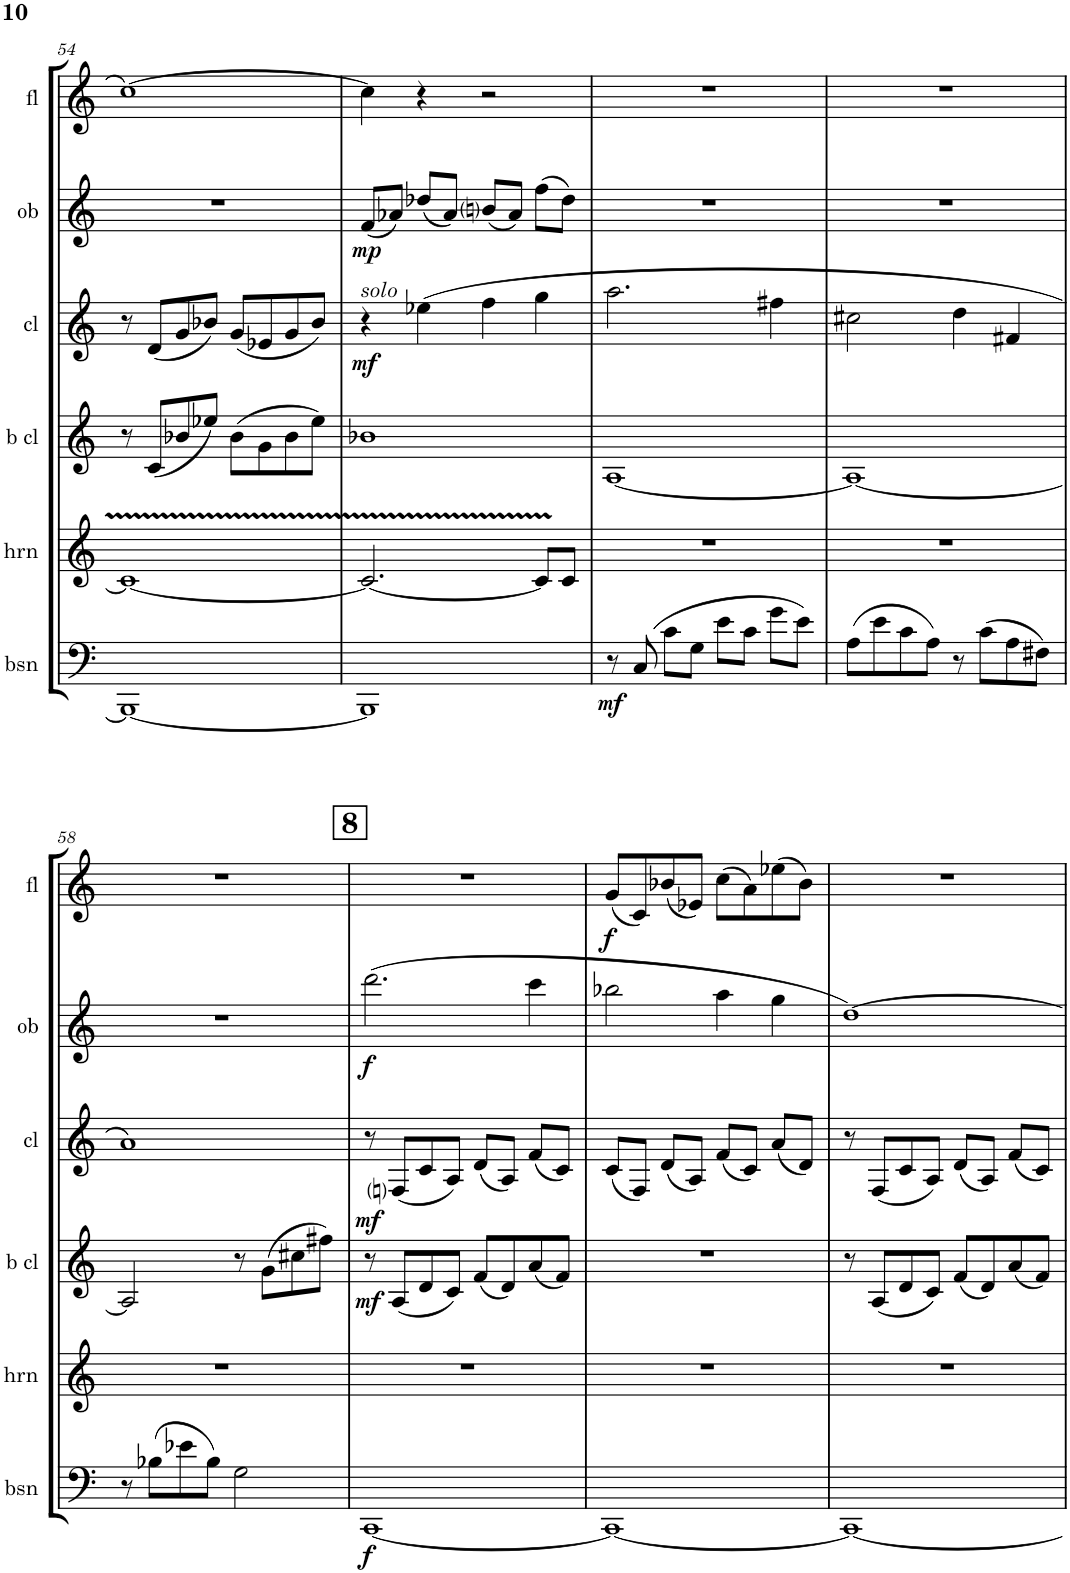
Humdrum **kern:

**kern	**dynam	**kern	**kern	**dynam	**kern	**dynam	**kern	**dynam	**kern	**dynam
*part6	*part6	*part5	*part4	*part4	*part3	*part3	*part2	*part2	*part1	*part1
*staff6	*staff6	*staff5	*staff4	*staff4	*staff3	*staff3	*staff2	*staff2	*staff1	*staff1
*I"Bassoon	*	*I"Horn in F	*I"Bb Bass Clarinet	*	*I"Bb Clarinet	*	*I"Oboe	*	*I"Flute	*
*I'bsn	*	*I'hrn	*I'b cl	*	*I'cl	*	*I'ob	*	*I'fl	*
!!LO:PB:g=z
*clefF4	*	*clefG2	*clefG2	*	*clefG2	*	*clefG2	*	*clefG2	*
*	*	*Trd4c7	*Trd8c14	*	*Trd1c2	*	*	*	*	*
*k[]	*	*k[]	*k[]	*	*k[]	*	*k[]	*	*k[]	*
*M4/4	*	*M4/4	*M4/4	*	*M4/4	*	*M4/4	*	*M4/4	*
=54	=54	=54	=54	=54	=54	=54	=54	=54	=54	=54
1BBB-_	.	1c_	8r	.	8r	.	1r	.	[1cc	.
.	.	.	(8c/L	.	(8d/L	.	.	.	.	.
.	.	.	8b-X/	.	8g/	.	.	.	.	.
.	.	.	8ee-X/J)	.	8b-X/J)	.	.	.	.	.
.	.	.	(8b-\L	.	(8g/L	.	.	.	.	.
.	.	.	8g\	.	8e-X/	.	.	.	.	.
.	.	.	8b-\	.	8g/	.	.	.	.	.
.	.	.	8ee-\J)	.	8b-/J)	.	.	.	.	.
=55	=55	=55	=55	=55	=55	=55	=55	=55	=55	=55
!	!	!	!	!	!LO:TX:a:i:t=solo	!	!	!	!	!
!	!	!	!	!	!	!LO:DY:b	!	!LO:DY:b	!	!
1BBB-]	.	2.c/_	1b-X	.	4r	mf	(8f/L	mp	4cc\]	.
.	.	.	.	.	.	.	8a-X/J)	.	.	.
.	.	.	.	.	(4ee-X\	.	(8dd-X/L	.	4r	.
.	.	.	.	.	.	.	8a-/J)	.	.	.
.	.	.	.	.	4ff\	.	(8bni/L	.	2r	.
.	.	.	.	.	.	.	8a-/J)	.	.	.
.	.	8c/L]	.	.	4gg\	.	(8ff\L	.	.	.
.	.	8c/J	.	.	.	.	8dd-\J)	.	.	.
=56	=56	=56	=56	=56	=56	=56	=56	=56	=56	=56
!	!LO:DY:b	!	!	!	!	!	!	!	!	!
8r	mf	1r	[1A	.	2.aa\	.	1r	.	1r	.
(8C/	.	.	.	.	.	.	.	.	.	.
8c\L	.	.	.	.	.	.	.	.	.	.
8G\J	.	.	.	.	.	.	.	.	.	.
8e\L	.	.	.	.	.	.	.	.	.	.
8c\J	.	.	.	.	.	.	.	.	.	.
8g\L	.	.	.	.	4ff#X\	.	.	.	.	.
8e\J)	.	.	.	.	.	.	.	.	.	.
=57	=57	=57	=57	=57	=57	=57	=57	=57	=57	=57
(8A\L	.	1r	1A_	.	2cc#X\	.	1r	.	1r	.
8e\	.	.	.	.	.	.	.	.	.	.
8c\	.	.	.	.	.	.	.	.	.	.
8A\J)	.	.	.	.	.	.	.	.	.	.
8r	.	.	.	.	4dd\	.	.	.	.	.
(8c\L	.	.	.	.	.	.	.	.	.	.
8A\	.	.	.	.	4f#X/	.	.	.	.	.
8F#X\J)	.	.	.	.	.	.	.	.	.	.
!!LO:LB:g=z
=58	=58	=58	=58	=58	=58	=58	=58	=58	=58	=58
8r	.	1r	2A/]	.	1a)	.	1r	.	1r	.
(8B-X\L	.	.	.	.	.	.	.	.	.	.
8e-X\	.	.	.	.	.	.	.	.	.	.
8B-\J)	.	.	.	.	.	.	.	.	.	.
2G\	.	.	8r	.	.	.	.	.	.	.
.	.	.	(8g\L	.	.	.	.	.	.	.
.	.	.	8cc#X\	.	.	.	.	.	.	.
.	.	.	8ff#X\J)	.	.	.	.	.	.	.
!!LO:REH:place=s1:a:B:cj:fs=14:t=8
=59	=59	=59	=59	=59	=59	=59	=59	=59	=59	=59
!	!LO:DY:b	!	!	!LO:DY:b	!	!LO:DY:b	!	!LO:DY:b	!	!
[1CC	f	1r	8r	mf	8r	mf	(2.ddd\	f	1r	.
.	.	.	(8A/L	.	(8Fni/L	.	.	.	.	.
.	.	.	8d/	.	8c/	.	.	.	.	.
.	.	.	8c/J)	.	8A/J)	.	.	.	.	.
.	.	.	(8f/L	.	(8d/L	.	.	.	.	.
.	.	.	8d/)	.	8A/J)	.	.	.	.	.
.	.	.	(8a/	.	(8f/L	.	4ccc\	.	.	.
.	.	.	8f/J)	.	8c/J)	.	.	.	.	.
=60	=60	=60	=60	=60	=60	=60	=60	=60	=60	=60
!	!	!	!	!	!	!	!	!	!	!LO:DY:b
1CC_	.	1r	1r	.	(8c/L	.	2bb-X\	.	(8g/L	f
.	.	.	.	.	8F/J)	.	.	.	8c/)	.
.	.	.	.	.	(8d/L	.	.	.	(8b-X/	.
.	.	.	.	.	8A/J)	.	.	.	8e-X/J)	.
.	.	.	.	.	(8f/L	.	4aa\	.	(8cc\L	.
.	.	.	.	.	8c/J)	.	.	.	8a\)	.
.	.	.	.	.	(8a/L	.	4gg\	.	(8ee-X\	.
.	.	.	.	.	8d/J)	.	.	.	8b-\J)	.
=61	=61	=61	=61	=61	=61	=61	=61	=61	=61	=61
1CC_	.	1r	8r	.	8r	.	[1dd)	.	1r	.
.	.	.	(8A/L	.	(8F/L	.	.	.	.	.
.	.	.	8d/	.	8c/	.	.	.	.	.
.	.	.	8c/J)	.	8A/J)	.	.	.	.	.
.	.	.	(8f/L	.	(8d/L	.	.	.	.	.
.	.	.	8d/)	.	8A/J)	.	.	.	.	.
.	.	.	(8a/	.	(8f/L	.	.	.	.	.
.	.	.	8f/J)	.	8c/J)	.	.	.	.	.
=	=	=	=	=	=	=	=	=	=	=
*-	*-	*-	*-	*-	*-	*-	*-	*-	*-	*-
